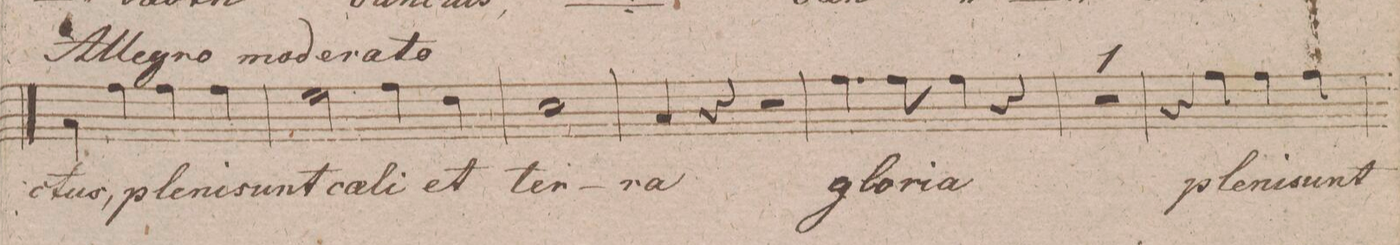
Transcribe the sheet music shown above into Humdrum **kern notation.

**kern	**text	**dynam
*I"Tenore.	*	*
*clefC4	*	*
*k[f#c#g#d#]	*	*
*met(c)	*	*
*M4/4	*	*
4G#\	-ctus,	.
4e\	ple-	.
4e\	-ni	.
4e\	sunt	.
=28	=28	=28
2d#\	coe-	.
4e\	-li	.
4c#\	et	.
=29	=29	=29
1B\	ter-	.
=30	=30	=30
4G#/	-ra	.
4r	.	.
2r	.	.
=31	=31	=31
4.e\	glo-	.
8e\	-ri-	.
4e\	-a,	.
4r	.	.
=32	=32	=32
1r	.	.
=33	=33	=33
4r	.	.
4e\	ple-	.
4e\	-ni	.
4e\	sunt	.
=34	=34	=34
*-	*-	*-
